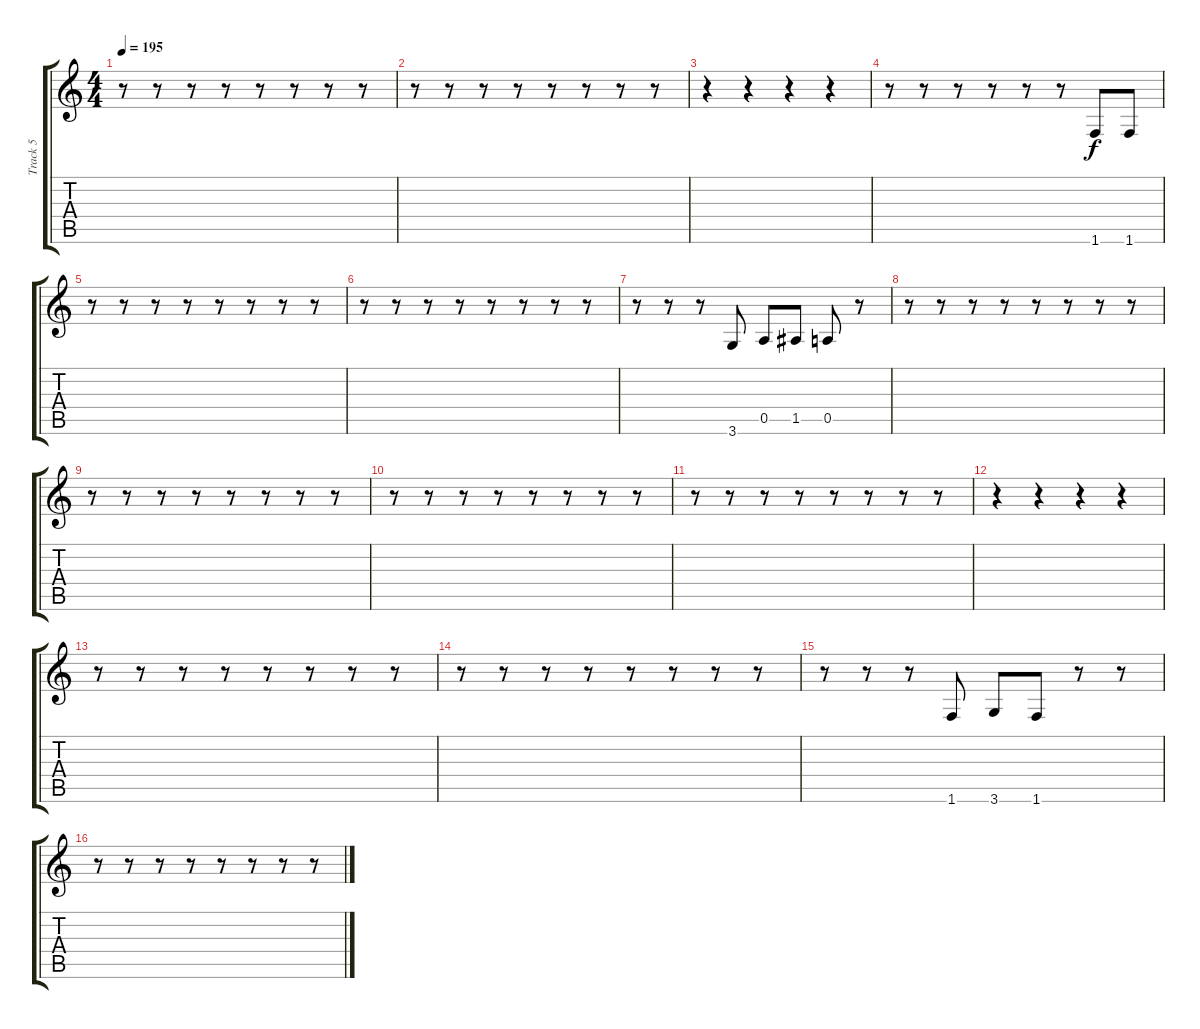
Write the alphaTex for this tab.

\track ("Track 5" "Track 5") {instrument electricbasspick}
\staff {score tabs}
\tuning (E4 B3 G3 D3 A2 E2) {hide}
\ts (4 4)
\tempo 195
\clef g2
\ks c
r.8{dy f} r.8 r.8 r.8 r.8 r.8 r.8 r.8 |
r.8 r.8 r.8 r.8 r.8 r.8 r.8 r.8 |
r.4 r.4 r.4 r.4 |
r.8 r.8 r.8 r.8 r.8 r.8 1.6.8 1.6.8 |
r.8 r.8 r.8 r.8 r.8 r.8 r.8 r.8 |
r.8 r.8 r.8 r.8 r.8 r.8 r.8 r.8 |
r.8 r.8 r.8 3.6.8 0.5.8 1.5.8 0.5.8 r.8 |
r.8 r.8 r.8 r.8 r.8 r.8 r.8 r.8 |
r.8 r.8 r.8 r.8 r.8 r.8 r.8 r.8 |
r.8 r.8 r.8 r.8 r.8 r.8 r.8 r.8 |
r.8 r.8 r.8 r.8 r.8 r.8 r.8 r.8 |
r.4 r.4 r.4 r.4 |
r.8 r.8 r.8 r.8 r.8 r.8 r.8 r.8 |
r.8 r.8 r.8 r.8 r.8 r.8 r.8 r.8 |
r.8 r.8 r.8 1.6.8 3.6.8 1.6.8 r.8 r.8 |
r.8 r.8 r.8 r.8 r.8 r.8 r.8 r.8
